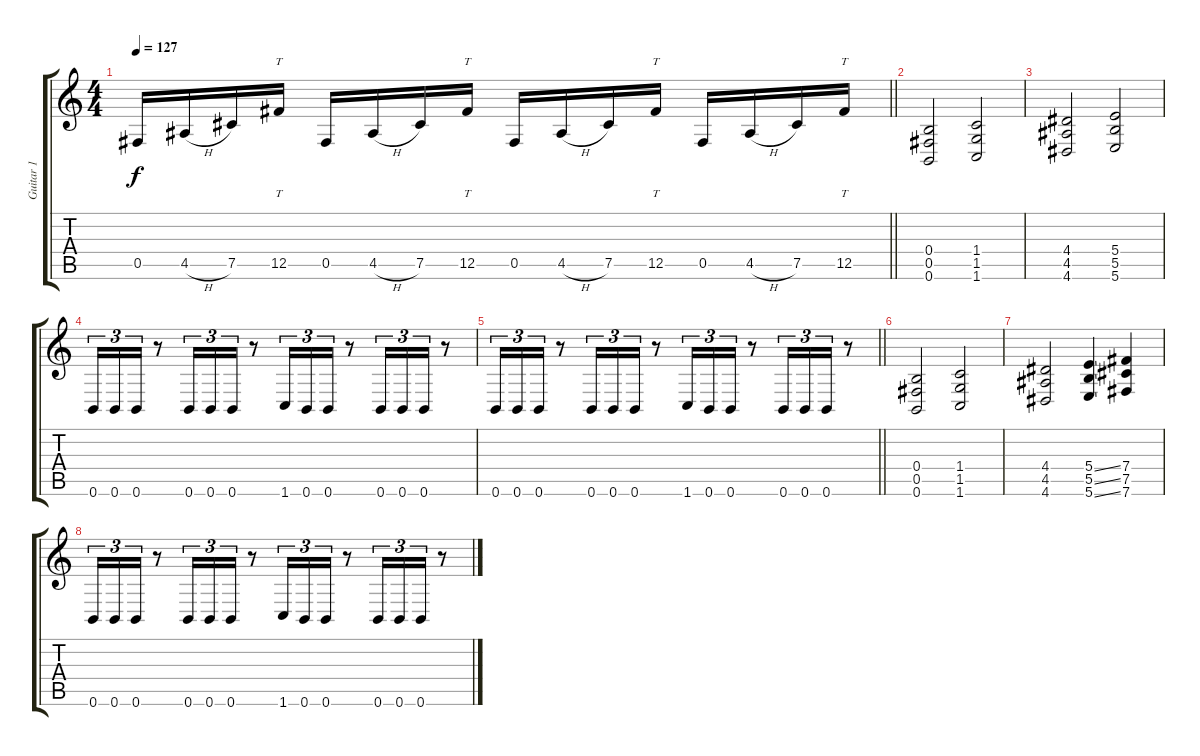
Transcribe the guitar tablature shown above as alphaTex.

\track ("Guitar 1" "Guitar 1") {instrument distortionguitar}
\staff {score tabs}
\tuning (Db4 Ab3 E3 B2 Gb2 B1) {hide}
\ts (4 4)
\tempo 127
\clef g2
\barLineRight lightlight
\ks c
0.5.16{dy f} 4.5{h}.16 7.5.16 12.5.16{tt} 0.5.16 4.5{h}.16 7.5.16 12.5.16{tt} 0.5.16 4.5{h}.16 7.5.16 12.5.16{tt} 0.5.16 4.5{h}.16 7.5.16 12.5.16{tt} |
\section ("" "")
(0.4 0.5 0.6).2{balance 0} (1.4 1.5 1.6).2 |
(4.4 4.5 4.6).2 (5.4 5.5 5.6).2 |
0.6.16{tu (3 2)} 0.6.16{tu (3 2)} 0.6.16{tu (3 2)} r.8 0.6.16{tu (3 2)} 0.6.16{tu (3 2)} 0.6.16{tu (3 2)} r.8 1.6.16{tu (3 2)} 0.6.16{tu (3 2)} 0.6.16{tu (3 2)} r.8 0.6.16{tu (3 2)} 0.6.16{tu (3 2)} 0.6.16{tu (3 2)} r.8 |
\barLineRight lightlight
0.6.16{tu (3 2)} 0.6.16{tu (3 2)} 0.6.16{tu (3 2)} r.8 0.6.16{tu (3 2)} 0.6.16{tu (3 2)} 0.6.16{tu (3 2)} r.8 1.6.16{tu (3 2)} 0.6.16{tu (3 2)} 0.6.16{tu (3 2)} r.8 0.6.16{tu (3 2)} 0.6.16{tu (3 2)} 0.6.16{tu (3 2)} r.8 |
(0.4 0.5 0.6).2 (1.4 1.5 1.6).2 |
(4.4 4.5 4.6).2 (5.4{ss} 5.5{ss} 5.6{ss}).4 (7.4 7.5 7.6).4 |
0.6.16{tu (3 2)} 0.6.16{tu (3 2)} 0.6.16{tu (3 2)} r.8 0.6.16{tu (3 2)} 0.6.16{tu (3 2)} 0.6.16{tu (3 2)} r.8 1.6.16{tu (3 2)} 0.6.16{tu (3 2)} 0.6.16{tu (3 2)} r.8 0.6.16{tu (3 2)} 0.6.16{tu (3 2)} 0.6.16{tu (3 2)} r.8
